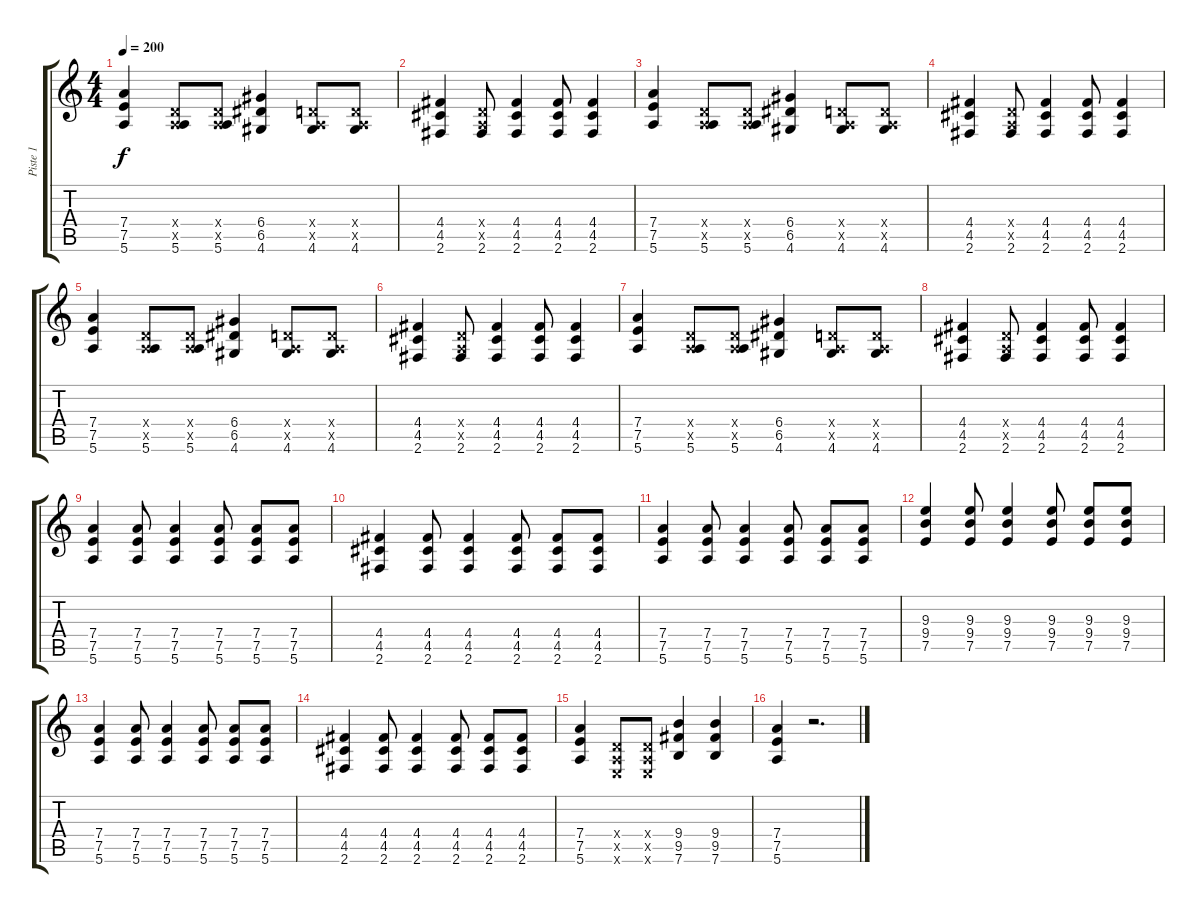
\track ("Piste 1" "Piste 1") {instrument distortionguitar}
\staff {score tabs}
\tuning (E4 B3 G3 D3 A2 E2) {hide}
\ts (4 4)
\tempo 200
\clef g2
\ks c
(7.4 7.5 5.6).4{dy f} (0.4{x} 0.5{x} 5.6).8 (0.4{x} 0.5{x} 5.6).8 (6.4 6.5 4.6).4 (0.4{x} 0.5{x} 4.6).8 (0.4{x} 0.5{x} 4.6).8 |
(4.4 4.5 2.6).4 (0.4{x} 0.5{x} 2.6).8 (4.4 4.5 2.6).4 (4.4 4.5 2.6).8 (4.4 4.5 2.6).4 |
(7.4 7.5 5.6).4 (0.4{x} 0.5{x} 5.6).8 (0.4{x} 0.5{x} 5.6).8 (6.4 6.5 4.6).4 (0.4{x} 0.5{x} 4.6).8 (0.4{x} 0.5{x} 4.6).8 |
(4.4 4.5 2.6).4 (0.4{x} 0.5{x} 2.6).8 (4.4 4.5 2.6).4 (4.4 4.5 2.6).8 (4.4 4.5 2.6).4 |
(7.4 7.5 5.6).4 (0.4{x} 0.5{x} 5.6).8 (0.4{x} 0.5{x} 5.6).8 (6.4 6.5 4.6).4 (0.4{x} 0.5{x} 4.6).8 (0.4{x} 0.5{x} 4.6).8 |
(4.4 4.5 2.6).4 (0.4{x} 0.5{x} 2.6).8 (4.4 4.5 2.6).4 (4.4 4.5 2.6).8 (4.4 4.5 2.6).4 |
(7.4 7.5 5.6).4 (0.4{x} 0.5{x} 5.6).8 (0.4{x} 0.5{x} 5.6).8 (6.4 6.5 4.6).4 (0.4{x} 0.5{x} 4.6).8 (0.4{x} 0.5{x} 4.6).8 |
(4.4 4.5 2.6).4 (0.4{x} 0.5{x} 2.6).8 (4.4 4.5 2.6).4 (4.4 4.5 2.6).8 (4.4 4.5 2.6).4 |
(7.4 7.5 5.6).4 (7.4 7.5 5.6).8 (7.4 7.5 5.6).4 (7.4 7.5 5.6).8 (7.4 7.5 5.6).8 (7.4 7.5 5.6).8 |
(4.4 4.5 2.6).4 (4.4 4.5 2.6).8 (4.4 4.5 2.6).4 (4.4 4.5 2.6).8 (4.4 4.5 2.6).8 (4.4 4.5 2.6).8 |
(7.4 7.5 5.6).4 (7.4 7.5 5.6).8 (7.4 7.5 5.6).4 (7.4 7.5 5.6).8 (7.4 7.5 5.6).8 (7.4 7.5 5.6).8 |
(9.3 9.4 7.5).4 (9.3 9.4 7.5).8 (9.3 9.4 7.5).4 (9.3 9.4 7.5).8 (9.3 9.4 7.5).8 (9.3 9.4 7.5).8 |
(7.4 7.5 5.6).4 (7.4 7.5 5.6).8 (7.4 7.5 5.6).4 (7.4 7.5 5.6).8 (7.4 7.5 5.6).8 (7.4 7.5 5.6).8 |
(4.4 4.5 2.6).4 (4.4 4.5 2.6).8 (4.4 4.5 2.6).4 (4.4 4.5 2.6).8 (4.4 4.5 2.6).8 (4.4 4.5 2.6).8 |
(7.4 7.5 5.6).4 (0.4{x} 0.5{x} 0.6{x}).8 (0.4{x} 0.5{x} 0.6{x}).8 (9.4 9.5 7.6).4 (9.4 9.5 7.6).4 |
(7.4 7.5 5.6).4 r.2{d}
